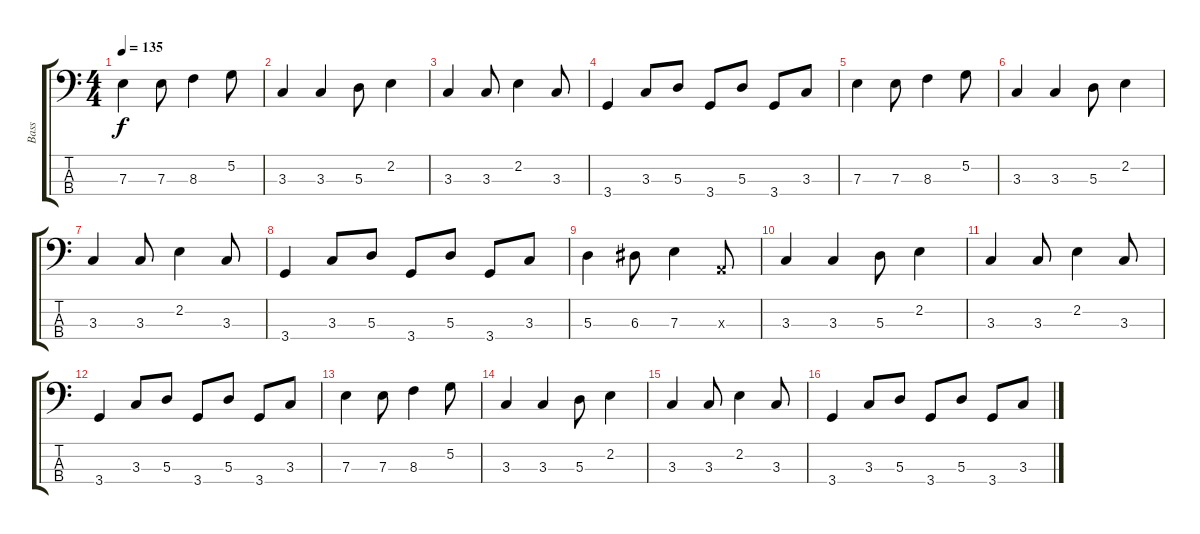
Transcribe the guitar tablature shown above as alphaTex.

\track ("Bass" "Bass") {instrument slapbass1}
\staff {score tabs}
\tuning (G2 D2 A1 E1) {hide}
\ts (4 4)
\tempo 135
\clef f4
\ks c
7.3.4{dy f} 7.3.8 8.3.4 5.2.8 |
3.3.4 3.3.4 5.3.8 2.2.4 |
3.3.4 3.3.8 2.2.4 3.3.8 |
3.4.4 3.3.8 5.3.8 3.4.8 5.3.8 3.4.8 3.3.8 |
7.3.4 7.3.8 8.3.4 5.2.8 |
3.3.4 3.3.4 5.3.8 2.2.4 |
3.3.4 3.3.8 2.2.4 3.3.8 |
3.4.4 3.3.8 5.3.8 3.4.8 5.3.8 3.4.8 3.3.8 |
5.3.4 6.3.8 7.3.4 0.3{x}.8 |
3.3.4 3.3.4 5.3.8 2.2.4 |
3.3.4 3.3.8 2.2.4 3.3.8 |
3.4.4 3.3.8 5.3.8 3.4.8 5.3.8 3.4.8 3.3.8 |
7.3.4 7.3.8 8.3.4 5.2.8 |
3.3.4 3.3.4 5.3.8 2.2.4 |
3.3.4 3.3.8 2.2.4 3.3.8 |
3.4.4 3.3.8 5.3.8 3.4.8 5.3.8 3.4.8 3.3.8
